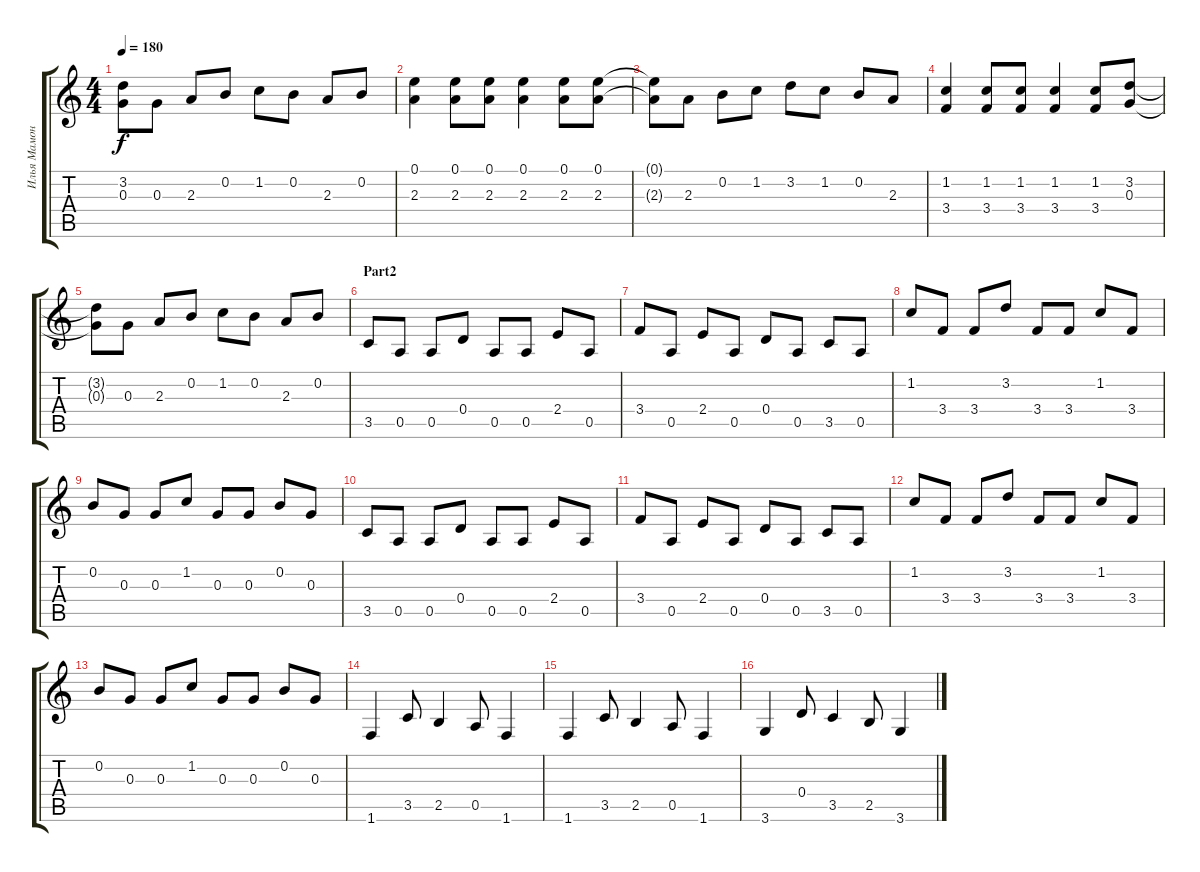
\track ("Илья Мамонтов" "Илья Мамон") {instrument distortionguitar}
\staff {score tabs}
\tuning (E4 B3 G3 D3 A2 E2) {hide}
\ts (4 4)
\tempo 180
\clef g2
\ks c
(3.2{t} 0.3{t}).8{dy f} 0.3.8 2.3.8 0.2.8 1.2.8 0.2.8 2.3.8 0.2.8 |
(0.1 2.3).4 (0.1 2.3).8 (0.1 2.3).8 (0.1 2.3).4 (0.1 2.3).8 (0.1 2.3).8 |
(0.1{t} 2.3{t}).8 2.3.8 0.2.8 1.2.8 3.2.8 1.2.8 0.2.8 2.3.8 |
(1.2 3.4).4 (1.2 3.4).8 (1.2 3.4).8 (1.2 3.4).4 (1.2 3.4).8 (3.2 0.3).8 |
(3.2{t} 0.3{t}).8 0.3.8 2.3.8 0.2.8 1.2.8 0.2.8 2.3.8 0.2.8 |
\section ("" "Part2")
3.5.8{balance 4} 0.5.8 0.5.8 0.4.8 0.5.8 0.5.8 2.4.8 0.5.8 |
3.4.8 0.5.8 2.4.8 0.5.8 0.4.8 0.5.8 3.5.8 0.5.8 |
1.2.8 3.4.8 3.4.8 3.2.8 3.4.8 3.4.8 1.2.8 3.4.8 |
0.2.8 0.3.8 0.3.8 1.2.8 0.3.8 0.3.8 0.2.8 0.3.8 |
3.5.8 0.5.8 0.5.8 0.4.8 0.5.8 0.5.8 2.4.8 0.5.8 |
3.4.8 0.5.8 2.4.8 0.5.8 0.4.8 0.5.8 3.5.8 0.5.8 |
1.2.8 3.4.8 3.4.8 3.2.8 3.4.8 3.4.8 1.2.8 3.4.8 |
0.2.8 0.3.8 0.3.8 1.2.8 0.3.8 0.3.8 0.2.8 0.3.8 |
1.6.4 3.5.8 2.5.4 0.5.8 1.6.4 |
1.6.4 3.5.8 2.5.4 0.5.8 1.6.4 |
3.6.4 0.4.8 3.5.4 2.5.8 3.6.4
